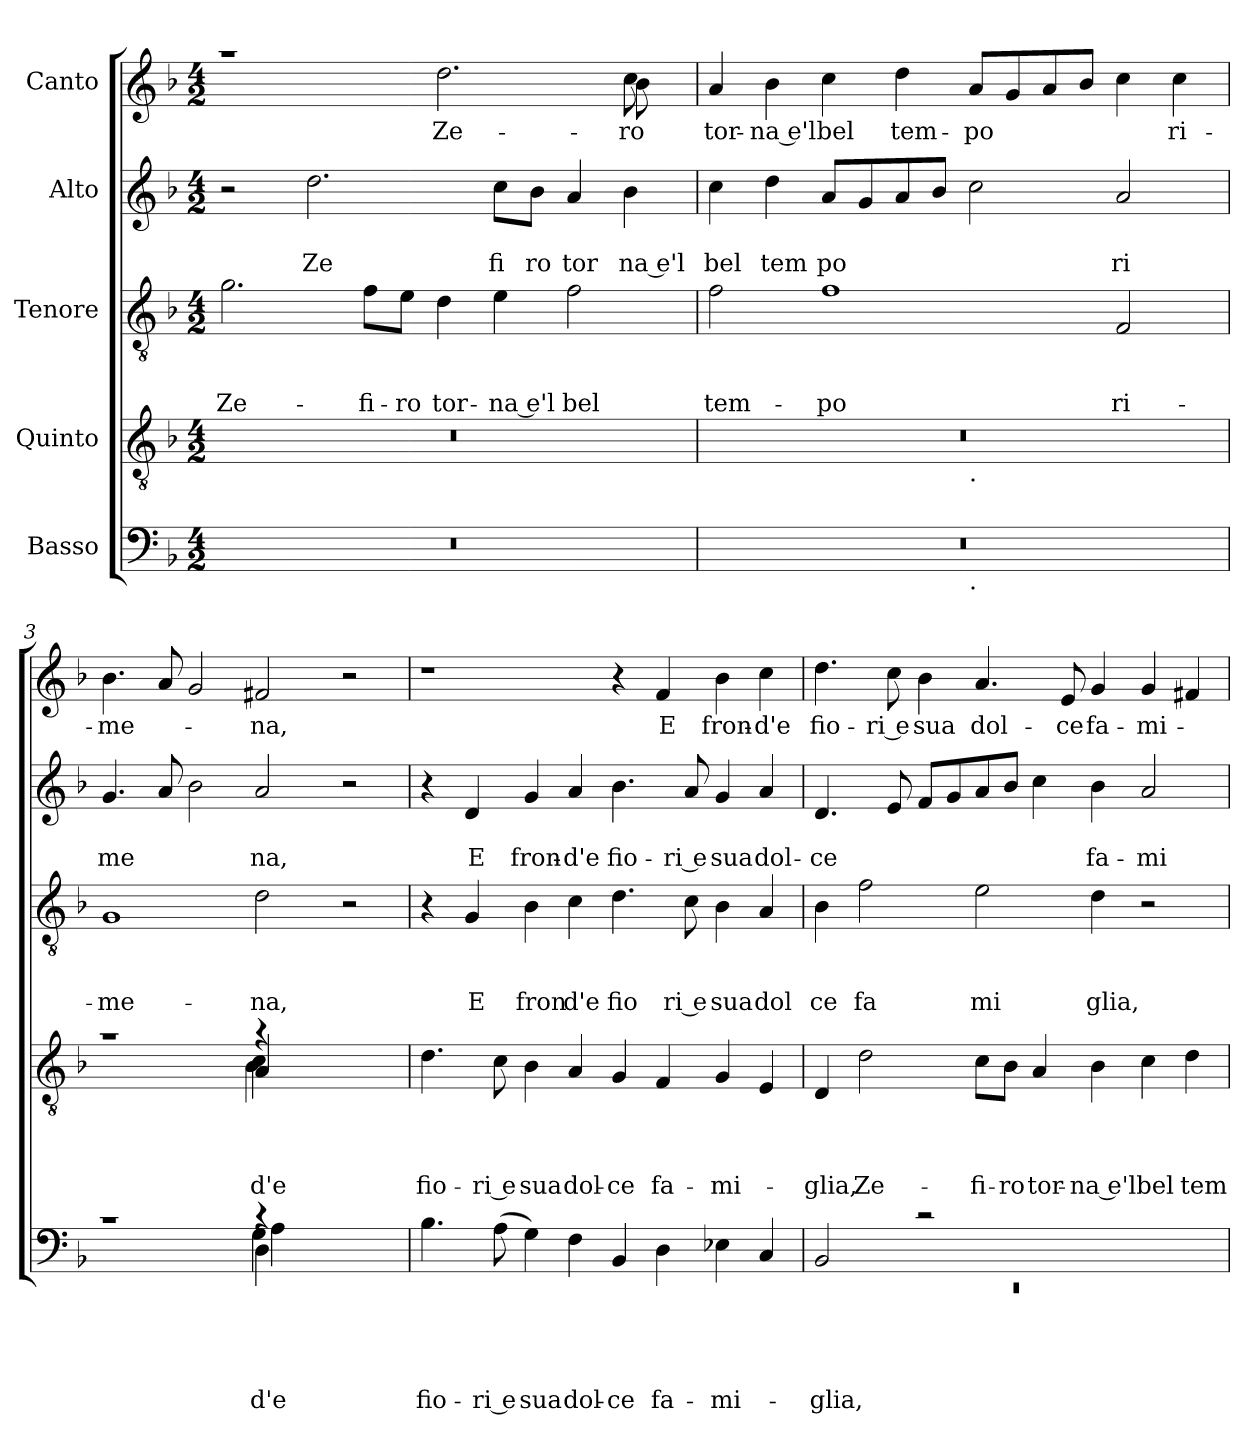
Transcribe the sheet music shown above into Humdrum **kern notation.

**kern	**text	**text	**text	**text	**text	**kern	**text	**text	**text	**text	**kern	**text	**text	**text	**kern	**text	**text	**kern	**text
*part5	*part5	*part5	*part5	*part5	*part5	*part4	*part4	*part4	*part4	*part4	*part3	*part3	*part3	*part3	*part2	*part2	*part2	*part1	*part1
*staff5	*staff5	*staff5	*staff5	*staff5	*staff5	*staff4	*staff4	*staff4	*staff4	*staff4	*staff3	*staff3	*staff3	*staff3	*staff2	*staff2	*staff2	*staff1	*staff1
*I"Basso	*	*	*	*	*	*I"Quinto	*	*	*	*	*I"Tenore	*	*	*	*I"Alto	*	*	*I"Canto	*
*clefF4	*	*	*	*	*	*clefGv2	*	*	*	*	*clefGv2	*	*	*	*clefG2	*	*	*clefG2	*
*k[b-]	*	*	*	*	*	*k[b-]	*	*	*	*	*k[b-]	*	*	*	*k[b-]	*	*	*k[b-]	*
*F:	*	*	*	*	*	*F:	*	*	*	*	*F:	*	*	*	*F:	*	*	*F:	*
*M4/2	*	*	*	*	*	*M4/2	*	*	*	*	*M4/2	*	*	*	*M4/2	*	*	*M4/2	*
=1	=1	=1	=1	=1	=1	=1	=1	=1	=1	=1	=1	=1	=1	=1	=1	=1	=1	=1	=1
!	!	!	!	!	!	!	!	!	!	!	!	!	!	!LO:LY:b	!	!	!	!	!
*	*	*	*	*	*	*	*	*	*	*	*	*	*	*	*	*	*	*^	*
0r	.	.	.	.	.	0r	.	.	.	.	2.g\	.	.	Ze-	2r	.	.	1raa	1..ryy	.
!	!	!	!	!	!	!	!	!	!	!	!	!	!	!	!	!	!LO:LY:b	!	!	!
.	.	.	.	.	.	.	.	.	.	.	.	.	.	.	2.dd\	.	Ze	.	.	.
!	!	!	!	!	!	!	!	!	!	!	!	!	!	!LO:LY:b	!	!	!	!	!	!
.	.	.	.	.	.	.	.	.	.	.	8f\L	.	.	-fi-	.	.	.	.	.	.
!	!	!	!	!	!	!	!	!	!	!	!	!	!	!LO:LY:b	!	!	!	!	!	!
.	.	.	.	.	.	.	.	.	.	.	8e\J	.	.	-ro	.	.	.	.	.	.
!	!	!	!	!	!	!	!	!	!	!	!	!	!	!LO:LY:b	!	!	!	!	!	!LO:LY:b
.	.	.	.	.	.	.	.	.	.	.	4d\	.	.	tor-	.	.	.	2.dd\	.	Ze-
!	!	!	!	!	!	!	!	!	!	!	!	!	!	!LO:LY:b:rj	!	!	!LO:LY:b	!	!	!
.	.	.	.	.	.	.	.	.	.	.	4e\	.	.	-na e'l	8cc\L	.	fi	.	.	.
!	!	!	!	!	!	!	!	!	!	!	!	!	!	!	!	!	!LO:LY:b	!	!	!
.	.	.	.	.	.	.	.	.	.	.	.	.	.	.	8b-\J	.	ro	.	.	.
!	!	!	!	!	!	!	!	!	!	!	!	!	!	!LO:LY:b	!	!	!LO:LY:b	!	!	!
.	.	.	.	.	.	.	.	.	.	.	2f\	.	.	bel	4a/	.	tor	.	.	.
!	!	!	!	!	!	!	!	!	!	!	!	!	!	!	!	!	!LO:LY:b:rj	!	!	!LO:LY:b
!	!	!	!	!	!	!	!	!	!	!	!	!	!	!	!	!	!	!	!	!LO:LY:b
.	.	.	.	.	.	.	.	.	.	.	.	.	.	.	4b-\	.	na e'l	8cc\	8b-\	-ro
.	.	.	.	.	.	.	.	.	.	.	.	.	.	.	.	.	.	8ryy	8ryy	.
=2	=2	=2	=2	=2	=2	=2	=2	=2	=2	=2	=2	=2	=2	=2	=2	=2	=2	=2	=2	=2
!	!	!	!	!	!	!	!	!	!	!	!	!	!	!LO:LY:b	!	!	!LO:LY:b	!	!	!LO:LY:b
*^	*	*	*	*	*	*^	*	*	*	*	*	*	*	*	*	*	*	*v	*v	*
0r	1ryy	.	.	.	.	.	0r	1ryy	.	.	.	.	2f\	.	.	tem-	4cc\	.	bel	4a/	tor-
!	!	!	!	!	!	!	!	!	!	!	!	!	!	!	!	!	!	!	!LO:LY:b	!	!LO:LY:b:rj
.	.	.	.	.	.	.	.	.	.	.	.	.	.	.	.	.	4dd\	.	tem	4b-\	-na e'l
!	!	!	!	!	!	!	!	!	!	!	!	!	!	!	!	!LO:LY:b	!	!	!LO:LY:b	!	!LO:LY:b
.	.	.	.	.	.	.	.	.	.	.	.	.	1f	.	.	-po	8a/L	.	po	4cc\	bel
.	.	.	.	.	.	.	.	.	.	.	.	.	.	.	.	.	8g/	.	.	.	.
!	!	!	!	!	!	!	!	!	!	!	!	!	!	!	!	!	!	!	!	!	!LO:LY:b
.	.	.	.	.	.	.	.	.	.	.	.	.	.	.	.	.	8a/	.	.	4dd\	tem-
.	.	.	.	.	.	.	.	.	.	.	.	.	.	.	.	.	8b-/J	.	.	.	.
!	!	!	!	!	!	!	!	!LO:TX:b:t=.	!	!	!	!	!	!	!	!	!	!	!	!	!
!	!LO:TX:b:t=.	!	!	!	!	!	!	!	!	!	!	!	!	!	!	!	!	!	!	!	!
!	!	!	!	!	!	!	!	!	!	!	!	!	!	!	!	!	!	!	!	!	!LO:LY:b
.	1ryy	.	.	.	.	.	.	1ryy	.	.	.	.	.	.	.	.	2cc\	.	.	8a/L	-po
.	.	.	.	.	.	.	.	.	.	.	.	.	.	.	.	.	.	.	.	8g/	.
.	.	.	.	.	.	.	.	.	.	.	.	.	.	.	.	.	.	.	.	8a/	.
.	.	.	.	.	.	.	.	.	.	.	.	.	.	.	.	.	.	.	.	8b-/J	.
!	!	!	!	!	!	!	!	!	!	!	!	!	!	!	!	!LO:LY:b	!	!	!LO:LY:b	!	!
.	.	.	.	.	.	.	.	.	.	.	.	.	2F/	.	.	ri-	2a/	.	ri	4cc\	.
!	!	!	!	!	!	!	!	!	!	!	!	!	!	!	!	!	!	!	!	!	!LO:LY:b
.	.	.	.	.	.	.	.	.	.	.	.	.	.	.	.	.	.	.	.	4cc\	ri-
=3	=3	=3	=3	=3	=3	=3	=3	=3	=3	=3	=3	=3	=3	=3	=3	=3	=3	=3	=3	=3	=3
*^	*^	*	*	*	*	*	*^	*^	*	*	*	*	*	*	*	*	*	*	*	*	*
!	!	!	!	!	!	!	!	!	!	!	!	!	!	!	!	!	!	!	!	!LO:LY:b	!	!	!LO:LY:b	!	!LO:LY:b
1rc	1ryy	1ryy	1ryy	.	.	.	.	.	1ra	1ryy	1ryy	1ryy	.	.	.	.	1G	.	.	-me-	4.g/	.	me	4.b-\	-me-
.	.	.	.	.	.	.	.	.	.	.	.	.	.	.	.	.	.	.	.	.	8a/	.	.	8a/	.
.	.	.	.	.	.	.	.	.	.	.	.	.	.	.	.	.	.	.	.	.	2b-\	.	.	2g/	.
!	!	!	!	!	!	!	!	!LO:LY:b	!	!	!	!	!	!	!	!	!	!	!	!	!	!	!	!	!
!	!	!	!	!	!	!	!	!LO:LY:b	!	!	!	!	!	!	!	!	!	!	!	!	!	!	!	!	!
!	!	!	!	!	!	!	!	!LO:LY:b	!	!	!	!	!	!	!	!LO:LY:b	!	!	!	!	!	!	!	!	!
!	!	!	!	!	!	!	!	!	!	!	!	!	!	!	!	!LO:LY:b	!	!	!	!	!	!	!	!	!
!	!	!	!	!	!	!	!	!	!	!	!	!	!	!	!	!LO:LY:b	!	!	!	!LO:LY:b	!	!	!LO:LY:b	!	!LO:LY:b
4rc	4D\	4G\	4A\	.	.	.	.	-d'e	4ra	4A/	4B-\	4c\	.	.	.	d'e	2d\	.	.	-na,	2a/	.	na,	2f#X/	-na,
2.ryy	2.ryy	2.ryy	2.ryy	.	.	.	.	.	2.ryy	2.ryy	2.ryy	2.ryy	.	.	.	.	.	.	.	.	.	.	.	.	.
.	.	.	.	.	.	.	.	.	.	.	.	.	.	.	.	.	2r	.	.	.	2r	.	.	2r	.
*v	*v	*v	*v	*	*	*	*	*	*	*	*	*	*	*	*	*	*	*	*	*	*	*	*	*	*
*	*	*	*	*	*	*v	*v	*v	*v	*	*	*	*	*	*	*	*	*	*	*	*	*
!!LO:LB:g=z
=4	=4	=4	=4	=4	=4	=4	=4	=4	=4	=4	=4	=4	=4	=4	=4	=4	=4	=4	=4
!	!	!	!	!	!LO:LY:b	!	!	!	!	!LO:LY:b	!	!	!	!	!	!	!	!	!
4.B-\	.	.	.	.	fio-	4.d\	.	.	.	fio-	4r	.	.	.	4r	.	.	1r	.
!	!	!	!	!	!	!	!	!	!	!	!	!	!	!LO:LY:b	!	!	!LO:LY:b	!	!
.	.	.	.	.	.	.	.	.	.	.	4G/	.	.	E	4d/	.	E	.	.
!	!	!	!	!	!LO:LY:b:rj	!	!	!	!	!LO:LY:b:rj	!	!	!	!	!	!	!	!	!
(<8A\	.	.	.	.	-ri e	8c\	.	.	.	-ri e	.	.	.	.	.	.	.	.	.
!	!	!	!	!	!LO:LY:b	!	!	!	!	!LO:LY:b	!	!	!	!LO:LY:b	!	!	!LO:LY:b	!	!
4G\)	.	.	.	.	sua	4B-\	.	.	.	sua	4B-\	.	.	fron	4g/	.	fron-	.	.
!	!	!	!	!	!LO:LY:b	!	!	!	!	!LO:LY:b	!	!	!	!LO:LY:b	!	!	!LO:LY:b	!	!
4F\	.	.	.	.	dol-	4A/	.	.	.	dol-	4c\	.	.	d'e	4a/	.	-d'e	.	.
!	!	!	!	!	!LO:LY:b	!	!	!	!	!LO:LY:b	!	!	!	!LO:LY:b	!	!	!LO:LY:b	!	!
4BB-/	.	.	.	.	-ce	4G/	.	.	.	-ce	4.d\	.	.	fio	4.b-\	.	fio-	4r	.
!	!	!	!	!	!LO:LY:b	!	!	!	!	!LO:LY:b	!	!	!	!	!	!	!	!	!LO:LY:b
4D\	.	.	.	.	fa-	4F/	.	.	.	fa-	.	.	.	.	.	.	.	4f/	E
!	!	!	!	!	!	!	!	!	!	!	!	!	!	!LO:LY:b:rj	!	!	!LO:LY:b:rj	!	!
.	.	.	.	.	.	.	.	.	.	.	8c\	.	.	ri e	8a/	.	-ri e	.	.
!	!	!	!	!	!LO:LY:b	!	!	!	!	!LO:LY:b	!	!	!	!LO:LY:b	!	!	!LO:LY:b	!	!LO:LY:b
4E-X\	.	.	.	.	-mi-	4G/	.	.	.	-mi-	4B-\	.	.	sua	4g/	.	sua	4b-\	fron-
!	!	!	!	!	!	!	!	!	!	!	!	!	!	!LO:LY:b	!	!	!LO:LY:b	!	!LO:LY:b
4C/	.	.	.	.	.	4E/	.	.	.	.	4A/	.	.	dol	4a/	.	dol-	4cc\	-d'e
=5	=5	=5	=5	=5	=5	=5	=5	=5	=5	=5	=5	=5	=5	=5	=5	=5	=5	=5	=5
*^	*	*	*	*	*	*	*	*	*	*	*	*	*	*	*	*	*	*	*
!	!LO:N:vis=1	!	!	!	!	!LO:LY:b	!	!	!	!	!LO:LY:b	!	!	!	!LO:LY:b	!	!	!LO:LY:b	!	!LO:LY:b
2BB-/	0rEE	.	.	.	.	-glia,	4D/	.	.	.	-glia,	4B-\	.	.	ce	4.d/	.	-ce	4.dd\	fio-
!	!	!	!	!	!	!	!	!	!	!	!LO:LY:b	!	!	!	!LO:LY:b	!	!	!	!	!
.	.	.	.	.	.	.	2d\	.	.	.	Ze-	2f\	.	.	fa	.	.	.	.	.
!	!	!	!	!	!	!	!	!	!	!	!	!	!	!	!	!	!	!	!	!LO:LY:b:rj
.	.	.	.	.	.	.	.	.	.	.	.	.	.	.	.	8e/	.	.	8cc\	-ri e
!	!	!	!	!	!	!	!	!	!	!	!	!	!	!	!	!	!	!	!	!LO:LY:b
2rc	.	.	.	.	.	.	.	.	.	.	.	.	.	.	.	8f/L	.	.	4b-\	sua
.	.	.	.	.	.	.	.	.	.	.	.	.	.	.	.	8g/	.	.	.	.
!	!	!	!	!	!	!	!	!	!	!	!LO:LY:b	!	!	!	!LO:LY:b	!	!	!	!	!LO:LY:b
.	.	.	.	.	.	.	8c\L	.	.	.	-fi-	2e\	.	.	mi	8a/	.	.	4.a/	dol-
!	!	!	!	!	!	!	!	!	!	!	!LO:LY:b	!	!	!	!	!	!	!	!	!
.	.	.	.	.	.	.	8B-\J	.	.	.	-ro	.	.	.	.	8b-/J	.	.	.	.
!	!	!	!	!	!	!	!	!	!	!	!LO:LY:b	!	!	!	!	!	!	!	!	!
1ryy	.	.	.	.	.	.	4A/	.	.	.	tor-	.	.	.	.	4cc\	.	.	.	.
!	!	!	!	!	!	!	!	!	!	!	!	!	!	!	!	!	!	!	!	!LO:LY:b
.	.	.	.	.	.	.	.	.	.	.	.	.	.	.	.	.	.	.	8e/	-ce
!	!	!	!	!	!	!	!	!	!	!	!LO:LY:b:rj	!	!	!	!LO:LY:b	!	!	!LO:LY:b	!	!LO:LY:b
.	.	.	.	.	.	.	4B-\	.	.	.	-na e'l	4d\	.	.	glia,	4b-\	.	fa-	4g/	fa-
!	!	!	!	!	!	!	!	!	!	!	!LO:LY:b	!	!	!	!	!	!	!LO:LY:b	!	!LO:LY:b
.	.	.	.	.	.	.	4c\	.	.	.	bel	2r	.	.	.	2a/	.	-mi-	4g/	-mi-
!	!	!	!	!	!	!	!	!	!	!	!LO:LY:b	!	!	!	!	!	!	!	!	!
.	.	.	.	.	.	.	4d\	.	.	.	tem-	.	.	.	.	.	.	.	4f#X/	.
*v	*v	*	*	*	*	*	*	*	*	*	*	*	*	*	*	*	*	*	*	*
=	=	=	=	=	=	=	=	=	=	=	=	=	=	=	=	=	=	=	=
*-	*-	*-	*-	*-	*-	*-	*-	*-	*-	*-	*-	*-	*-	*-	*-	*-	*-	*-	*-
